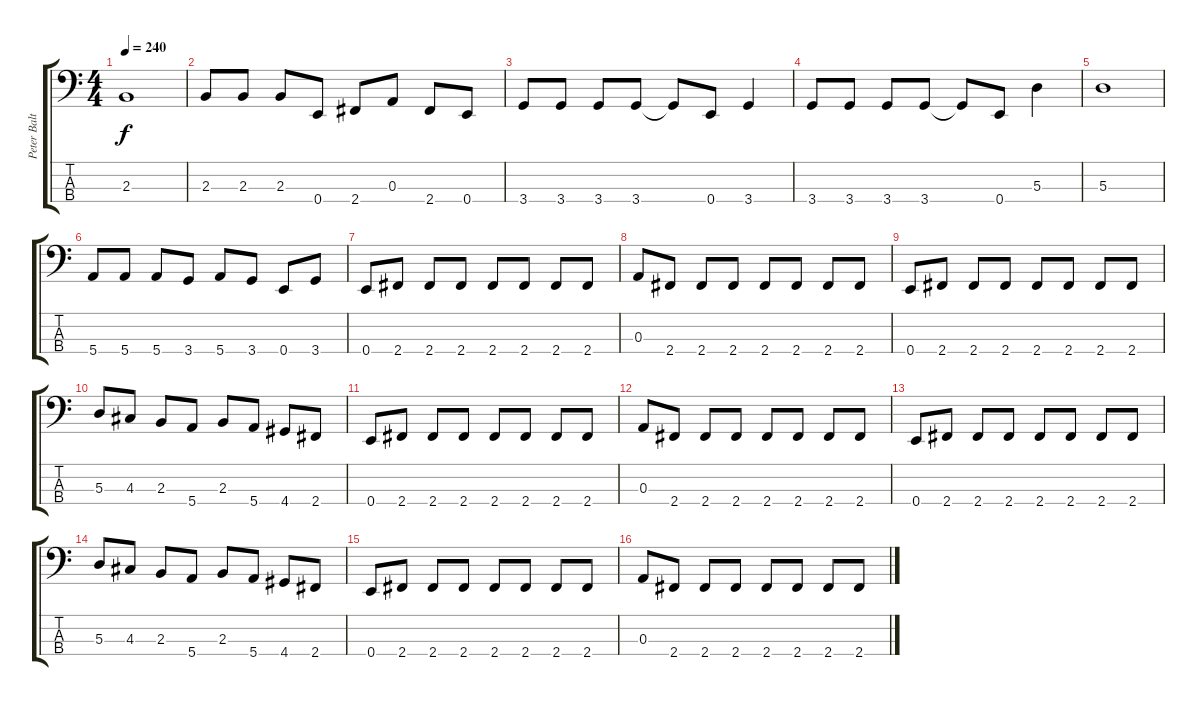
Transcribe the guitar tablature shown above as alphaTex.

\track ("Peter Baltes" "Peter Balt") {instrument electricbassfinger}
\staff {score tabs}
\tuning (G2 D2 A1 E1) {hide}
\ts (4 4)
\tempo 240
\clef f4
\ks c
2.3.1{dy f} |
2.3.8 2.3.8 2.3.8 0.4.8 2.4.8 0.3.8 2.4.8 0.4.8 |
3.4.8 3.4.8 3.4.8 3.4.8 3.4{t}.8 0.4.8 3.4.4 |
3.4.8 3.4.8 3.4.8 3.4.8 3.4{t}.8 0.4.8 5.3.4 |
5.3.1 |
5.4.8 5.4.8 5.4.8 3.4.8 5.4.8 3.4.8 0.4.8 3.4.8 |
0.4.8 2.4.8 2.4.8 2.4.8 2.4.8 2.4.8 2.4.8 2.4.8 |
0.3.8 2.4.8 2.4.8 2.4.8 2.4.8 2.4.8 2.4.8 2.4.8 |
0.4.8 2.4.8 2.4.8 2.4.8 2.4.8 2.4.8 2.4.8 2.4.8 |
5.3.8 4.3.8 2.3.8 5.4.8 2.3.8 5.4.8 4.4.8 2.4.8 |
0.4.8 2.4.8 2.4.8 2.4.8 2.4.8 2.4.8 2.4.8 2.4.8 |
0.3.8 2.4.8 2.4.8 2.4.8 2.4.8 2.4.8 2.4.8 2.4.8 |
0.4.8 2.4.8 2.4.8 2.4.8 2.4.8 2.4.8 2.4.8 2.4.8 |
5.3.8 4.3.8 2.3.8 5.4.8 2.3.8 5.4.8 4.4.8 2.4.8 |
0.4.8 2.4.8 2.4.8 2.4.8 2.4.8 2.4.8 2.4.8 2.4.8 |
0.3.8 2.4.8 2.4.8 2.4.8 2.4.8 2.4.8 2.4.8 2.4.8
